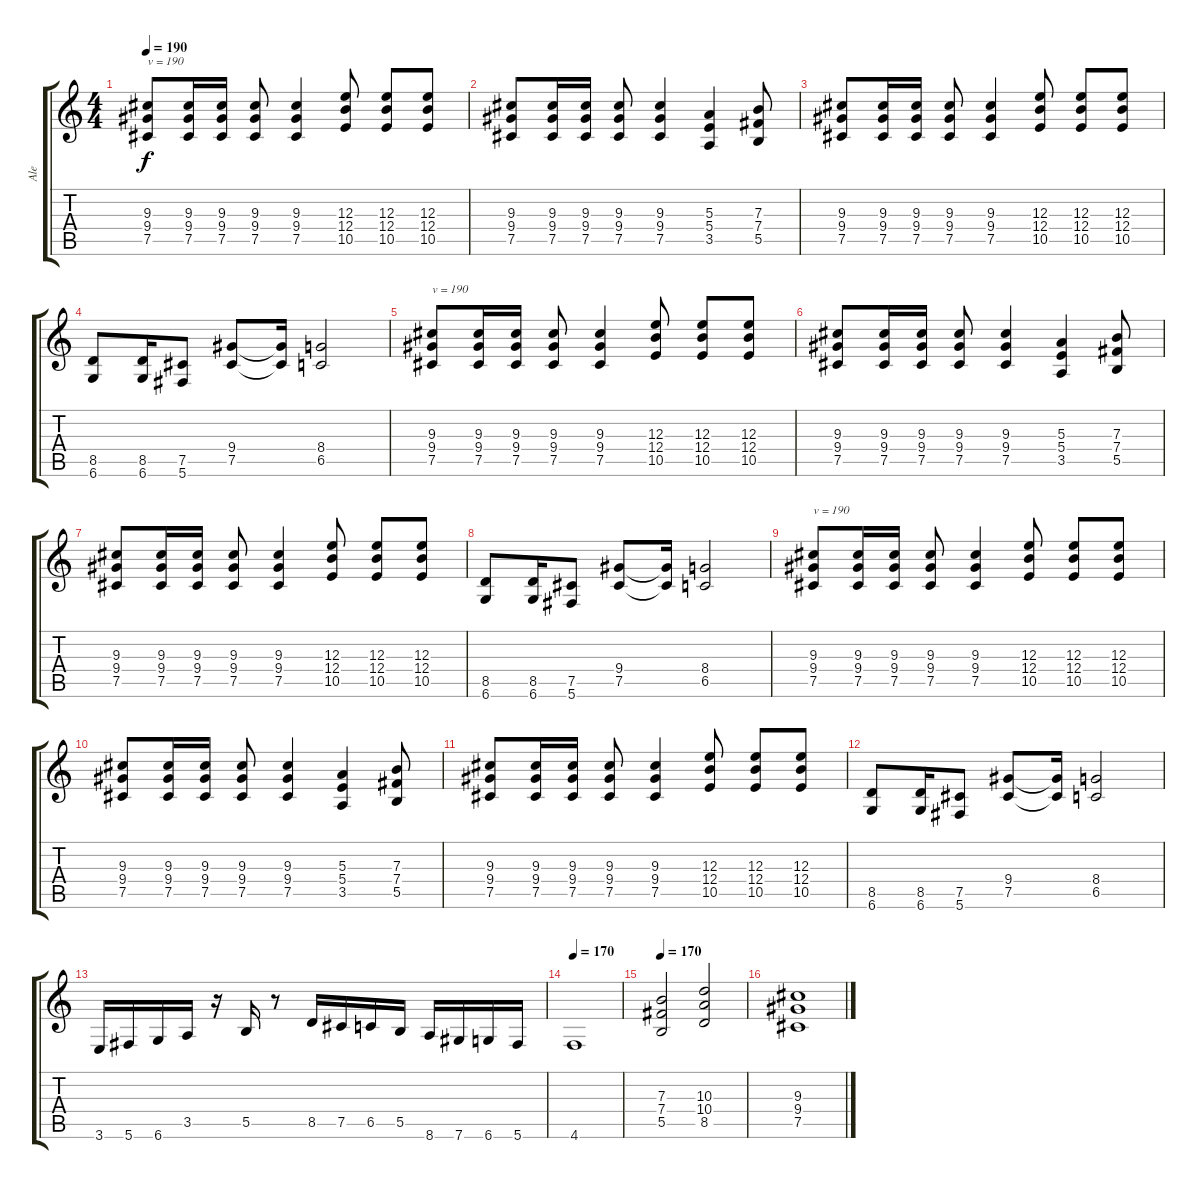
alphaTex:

\track ("Ale" "Ale") {instrument distortionguitar}
\staff {score tabs}
\tuning (Db4 Ab3 E3 B2 Gb2 Db2) {hide}
\ts (4 4)
\tempo 190
\clef g2
\ks c
(9.3 9.4 7.5).8{txt "v = 190" dy f instrument distortionguitar} (9.3 9.4 7.5).16 (9.3 9.4 7.5).16 (9.3 9.4 7.5).8 (9.3 9.4 7.5).4 (12.3 12.4 10.5).8 (12.3 12.4 10.5).8 (12.3 12.4 10.5).8 |
(9.3 9.4 7.5).8 (9.3 9.4 7.5).16 (9.3 9.4 7.5).16 (9.3 9.4 7.5).8 (9.3 9.4 7.5).4 (5.3 5.4 3.5).4 (7.3 7.4 5.5).8 |
(9.3 9.4 7.5).8 (9.3 9.4 7.5).16 (9.3 9.4 7.5).16 (9.3 9.4 7.5).8 (9.3 9.4 7.5).4 (12.3 12.4 10.5).8 (12.3 12.4 10.5).8 (12.3 12.4 10.5).8 |
(8.5 6.6).8 (8.5 6.6).16 (7.5 5.6).8 (9.4 7.5).8 (9.4{t} 7.5{t}).16 (8.4 6.5).2 |
(9.3 9.4 7.5).8{txt "v = 190"} (9.3 9.4 7.5).16 (9.3 9.4 7.5).16 (9.3 9.4 7.5).8 (9.3 9.4 7.5).4 (12.3 12.4 10.5).8 (12.3 12.4 10.5).8 (12.3 12.4 10.5).8 |
(9.3 9.4 7.5).8 (9.3 9.4 7.5).16 (9.3 9.4 7.5).16 (9.3 9.4 7.5).8 (9.3 9.4 7.5).4 (5.3 5.4 3.5).4 (7.3 7.4 5.5).8 |
(9.3 9.4 7.5).8 (9.3 9.4 7.5).16 (9.3 9.4 7.5).16 (9.3 9.4 7.5).8 (9.3 9.4 7.5).4 (12.3 12.4 10.5).8 (12.3 12.4 10.5).8 (12.3 12.4 10.5).8 |
(8.5 6.6).8 (8.5 6.6).16 (7.5 5.6).8 (9.4 7.5).8 (9.4{t} 7.5{t}).16 (8.4 6.5).2 |
(9.3 9.4 7.5).8{txt "v = 190"} (9.3 9.4 7.5).16 (9.3 9.4 7.5).16 (9.3 9.4 7.5).8 (9.3 9.4 7.5).4 (12.3 12.4 10.5).8 (12.3 12.4 10.5).8 (12.3 12.4 10.5).8 |
(9.3 9.4 7.5).8 (9.3 9.4 7.5).16 (9.3 9.4 7.5).16 (9.3 9.4 7.5).8 (9.3 9.4 7.5).4 (5.3 5.4 3.5).4 (7.3 7.4 5.5).8 |
(9.3 9.4 7.5).8 (9.3 9.4 7.5).16 (9.3 9.4 7.5).16 (9.3 9.4 7.5).8 (9.3 9.4 7.5).4 (12.3 12.4 10.5).8 (12.3 12.4 10.5).8 (12.3 12.4 10.5).8 |
(8.5 6.6).8 (8.5 6.6).16 (7.5 5.6).8 (9.4 7.5).8 (9.4{t} 7.5{t}).16 (8.4 6.5).2 |
3.6.16 5.6.16 6.6.16 3.5.16 r.16 5.5.16 r.8 8.5.16 7.5.16 6.5.16 5.5.16 8.6.16 7.6.16 6.6.16 5.6.16 |
\tempo 170
4.6.1 |
\tempo 170
(7.3 7.4 5.5).2 (10.3 10.4 8.5).2 |
(9.3 9.4 7.5).1
